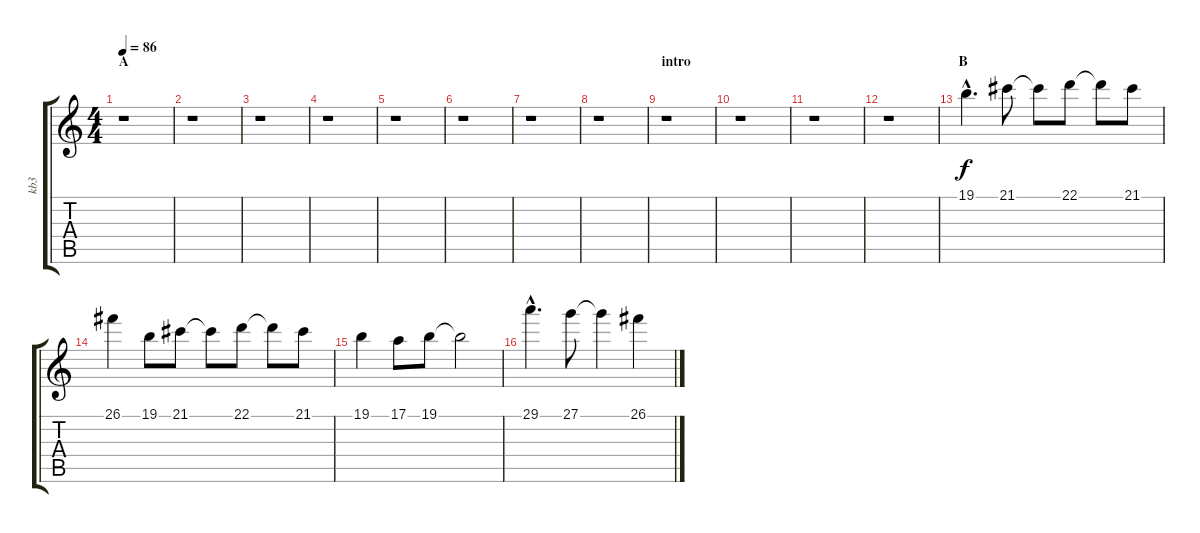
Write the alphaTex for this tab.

\track ("kb3" "kb3") {instrument stringensemble1}
\staff {score tabs}
\tuning (E4 B3 G3 D3 A2 E2) {hide}
\ts (4 4)
\section ("" "A")
\tempo 86
\clef g2
\ks c
r.1{dy f} |
r.1 |
r.1 |
r.1 |
r.1 |
r.1 |
r.1 |
r.1 |
\section ("" "intro")
r.1 |
r.1 |
r.1 |
r.1 |
\section ("" "B")
19.1{hac}.4{d} 21.1.8 21.1{t}.8 22.1.8 22.1{t}.8 21.1.8 |
26.1.4 19.1.8 21.1.8 21.1{t}.8 22.1.8 22.1{t}.8 21.1.8 |
19.1.4 17.1.8 19.1.8 19.1{t}.2 |
29.1{hac}.4{d} 27.1.8 27.1{t}.4 26.1.4
